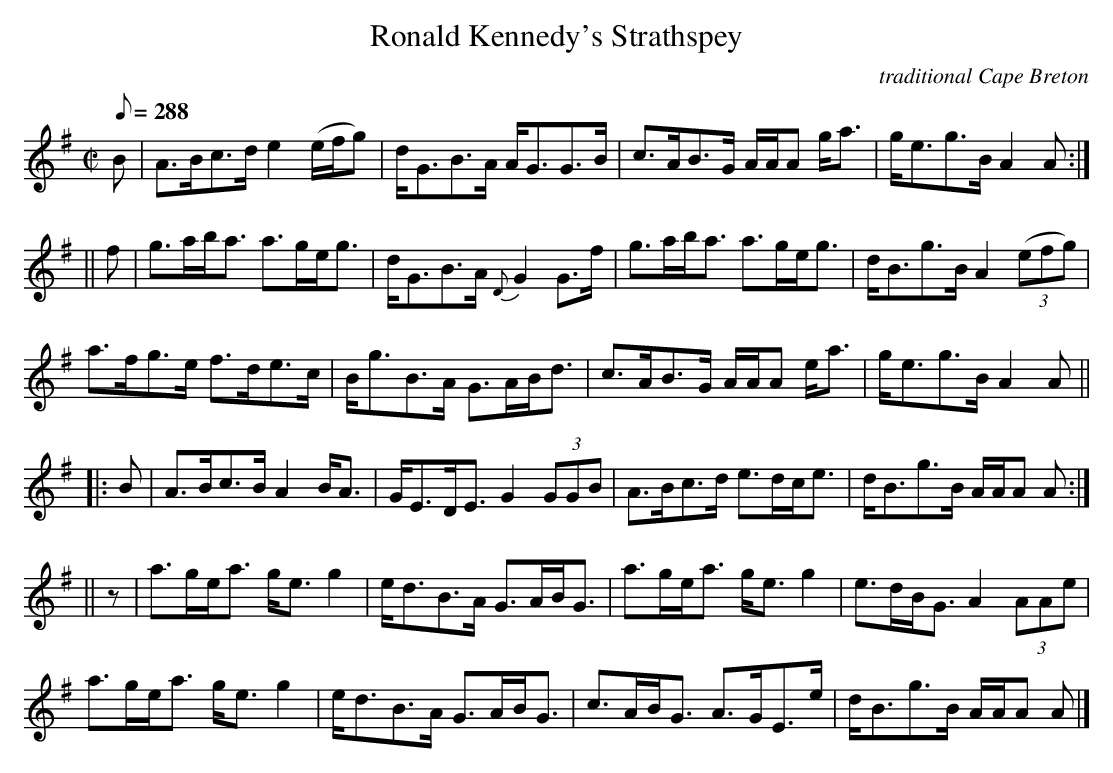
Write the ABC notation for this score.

X:1
T:Ronald Kennedy's Strathspey
O:traditional Cape Breton
Although Dave supplied the first two turns in Allister MacGillivary's book The Cape Breton Fiddler (1981),
he now thinks of it as a 4 part structure hence the title and my  arrangement.
On her CD, Andrea plays turns 3 and 4 only, using the title New Year's Day.
The title New Years's Day usually belongs to another, old style strathspey (see Simon Fraser Collection etc.)
L:1/8
M:C|
Q:1/8=288
K:Ador
B|A>Bc>d e2 (e/f/g)|d<GB>A A<GG>B|c>AB>G A/A/A g<a|g<eg>B A2 A:|
||f|g>ab<a a>ge<g|d<GB>A {D}G2 G>f|g>ab<a a>ge<g|d<Bg>B A2 (3(efg)|
a>fg>e f>de>c|B<gB>A G>AB<d|c>AB>G A/A/A e<a|g<eg>B A2 A||
|:B|A>Bc>B A2 B<A|G<ED<E G2 (3GGB|A>Bc>d e>dc<e|d<Bg>B A/A/A A:|
||z|a>ge<a g<e g2|e<dB>A G>AB<G|a>ge<a g<e g2|e>dB<G A2 (3AAe|
a>ge<a g<e g2|e<dB>A G>AB<G|c>AB<G A>GE>e|d<Bg>B A/A/A A|]
